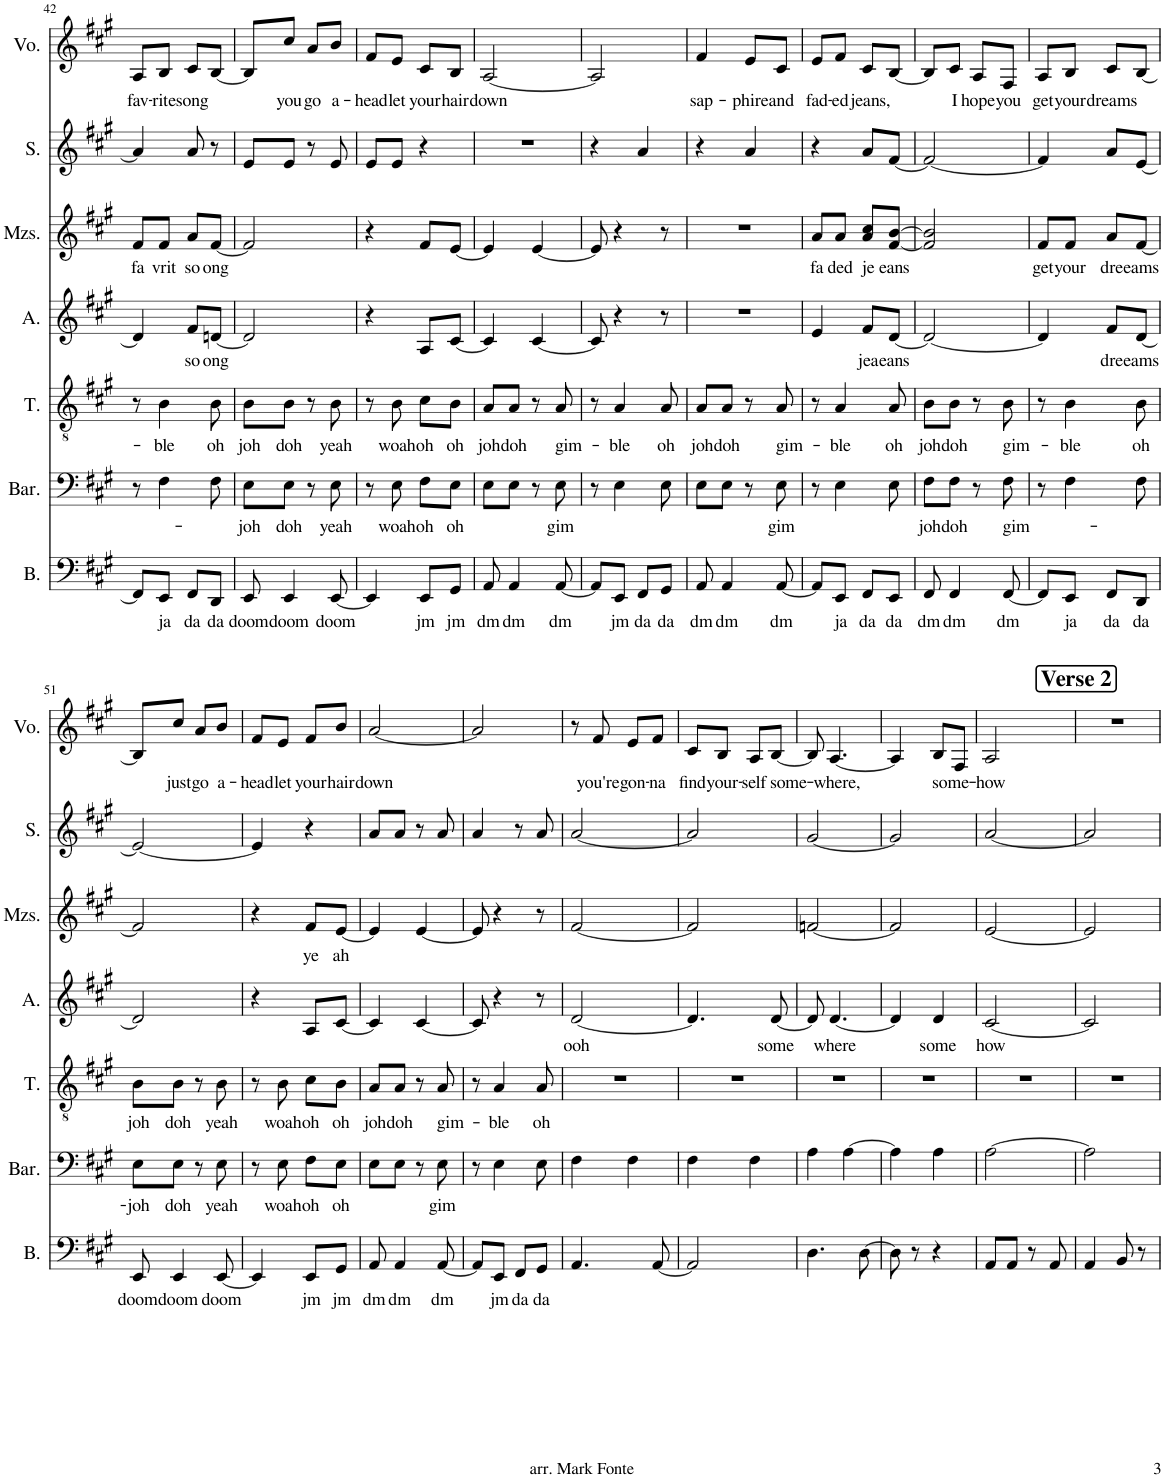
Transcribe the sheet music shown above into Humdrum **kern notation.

**kern	**text	**kern	**text	**kern	**text	**kern	**text	**kern	**text	**kern	**kern	**text
*part7	*part7	*part6	*part6	*part5	*part5	*part4	*part4	*part3	*part3	*part2	*part1	*part1
*staff7	*staff7	*staff6	*staff6	*staff5	*staff5	*staff4	*staff4	*staff3	*staff3	*staff2	*staff1	*staff1
*I"Bass	*	*I"Baritone	*	*I"Tenor	*	*I"Alto	*	*I"Mezzo-soprano	*	*I"Soprano	*I"Voice	*
*I'B.	*	*I'Bar.	*	*I'T.	*	*I'A.	*	*I'Mzs.	*	*I'S.	*I'Vo.	*
!!LO:PB:g=z
*clefF4	*	*clefF4	*	*clefGv2	*	*clefG2	*	*clefG2	*	*clefG2	*clefG2	*
*k[f#c#g#]	*	*k[f#c#g#]	*	*k[f#c#g#]	*	*k[f#c#g#]	*	*k[f#c#g#]	*	*k[f#c#g#]	*k[f#c#g#]	*
*M2/4	*	*M2/4	*	*M2/4	*	*M2/4	*	*M2/4	*	*M2/4	*M2/4	*
=42	=42	=42	=42	=42	=42	=42	=42	=42	=42	=42	=42	=42
!	!	!	!	!	!	!	!	!	!LO:LY:b	!	!	!LO:LY:b
8FF#/L]	.	8r	.	8r	.	4d#/]	.	8f#/L	fa	4a/]	8A/L	fav-
!	!LO:LY:b	!	!	!	!LO:LY:b	!	!	!	!LO:LY:b	!	!	!LO:LY:b
8EE/J	ja	4F#\	.	4B\	-ble	.	.	8f#/J	vrit	.	8B/J	-rite
!	!LO:LY:b	!	!	!	!	!	!LO:LY:b	!	!LO:LY:b	!	!	!LO:LY:b
8FF#/L	da	.	.	.	.	8f#/L	so	8a/L	so	8a/	8c#/L	song
!	!LO:LY:b	!	!	!	!LO:LY:b	!	!LO:LY:b	!	!LO:LY:b	!	!	!
8DD/J	da	8F#\	.	8B\	oh	[8dn/J	ong	[8f#/J	ong	8r	[8B/J	.
=43	=43	=43	=43	=43	=43	=43	=43	=43	=43	=43	=43	=43
!	!LO:LY:b	!	!LO:LY:b	!	!LO:LY:b	!	!	!	!	!	!	!
8EE/	doom	8E\L	joh	8B\L	joh	2d/]	.	2f#/]	.	8e/L	8B/L]	.
!	!LO:LY:b	!	!LO:LY:b	!	!LO:LY:b	!	!	!	!	!	!	!LO:LY:b
4EE/	doom	8E\J	doh	8B\J	doh	.	.	.	.	8e/J	8cc#/J	you
!	!	!	!	!	!	!	!	!	!	!	!	!LO:LY:b
.	.	8r	.	8r	.	.	.	.	.	8r	8a/L	go
!	!LO:LY:b	!	!LO:LY:b	!	!LO:LY:b	!	!	!	!	!	!	!LO:LY:b
[8EE/	doom	8E\	yeah	8B\	yeah	.	.	.	.	8e/	8b/J	a-
=44	=44	=44	=44	=44	=44	=44	=44	=44	=44	=44	=44	=44
!	!	!	!	!	!	!	!	!	!	!	!	!LO:LY:b
4EE/]	.	8r	.	8r	.	4r	.	4r	.	8e/L	8f#/L	-head
!	!	!	!LO:LY:b	!	!LO:LY:b	!	!	!	!	!	!	!LO:LY:b
.	.	8E\	woah	8B\	woah	.	.	.	.	8e/J	8e/J	let
!	!LO:LY:b	!	!LO:LY:b	!	!LO:LY:b	!	!	!	!	!	!	!LO:LY:b
8EE/L	jm	8F#\L	oh	8c#\L	oh	8A/L	.	8f#/L	.	4r	8c#/L	your
!	!LO:LY:b	!	!LO:LY:b	!	!LO:LY:b	!	!	!	!	!	!	!LO:LY:b
8GG#/J	jm	8E\J	oh	8B\J	oh	[8c#/J	.	[8e/J	.	.	8B/J	hair
=45	=45	=45	=45	=45	=45	=45	=45	=45	=45	=45	=45	=45
!	!LO:LY:b	!	!	!	!LO:LY:b	!	!	!	!	!	!	!LO:LY:b
8AA/	dm	8E\L	.	8A/L	joh	4c#/]	.	4e/]	.	2r	[2A/	down
!	!LO:LY:b	!	!	!	!LO:LY:b	!	!	!	!	!	!	!
4AA/	dm	8E\J	.	8A/J	doh	.	.	.	.	.	.	.
.	.	8r	.	8r	.	[4c#/	.	[4e/	.	.	.	.
!	!LO:LY:b	!	!LO:LY:b	!	!LO:LY:b	!	!	!	!	!	!	!
[8AA/	dm	8E\	gim	8A/	gim-	.	.	.	.	.	.	.
=46	=46	=46	=46	=46	=46	=46	=46	=46	=46	=46	=46	=46
8AA/L]	.	8r	.	8r	.	8c#/]	.	8e/]	.	4r	2A/]	.
!	!LO:LY:b	!	!	!	!LO:LY:b	!	!	!	!	!	!	!
8EE/J	jm	4E\	.	4A/	-ble	4r	.	4r	.	.	.	.
!	!LO:LY:b	!	!	!	!	!	!	!	!	!	!	!
8FF#/L	da	.	.	.	.	.	.	.	.	4a/	.	.
!	!LO:LY:b	!	!	!	!LO:LY:b	!	!	!	!	!	!	!
8GG#/J	da	8E\	.	8A/	oh	8r	.	8r	.	.	.	.
=47	=47	=47	=47	=47	=47	=47	=47	=47	=47	=47	=47	=47
!	!LO:LY:b	!	!	!	!LO:LY:b	!	!	!	!	!	!	!LO:LY:b
8AA/	dm	8E\L	.	8A/L	joh	2r	.	2r	.	4r	4f#/	sap-
!	!LO:LY:b	!	!	!	!LO:LY:b	!	!	!	!	!	!	!
4AA/	dm	8E\J	.	8A/J	doh	.	.	.	.	.	.	.
!	!	!	!	!	!	!	!	!	!	!	!	!LO:LY:b
.	.	8r	.	8r	.	.	.	.	.	4a/	8e/L	-phire
!	!LO:LY:b	!	!LO:LY:b	!	!LO:LY:b	!	!	!	!	!	!	!LO:LY:b
[8AA/	dm	8E\	gim	8A/	gim-	.	.	.	.	.	8c#/J	and
=48	=48	=48	=48	=48	=48	=48	=48	=48	=48	=48	=48	=48
!	!	!	!	!	!	!	!	!	!LO:LY:b	!	!	!LO:LY:b
8AA/L]	.	8r	.	8r	.	4e/	.	8a/L	fa	4r	8e/L	fad-
!	!LO:LY:b	!	!	!	!LO:LY:b	!	!	!	!LO:LY:b	!	!	!LO:LY:b
8EE/J	ja	4E\	.	4A/	-ble	.	.	8a/J	ded	.	8f#/J	-ed
!	!LO:LY:b	!	!	!	!	!	!LO:LY:b	!	!LO:LY:b	!	!	!LO:LY:b
8FF#/L	da	.	.	.	.	8f#/L	jea	8a/ 8cc#/L	je	8a/L	8c#/L	jeans,
!	!LO:LY:b	!	!	!	!LO:LY:b	!	!LO:LY:b	!	!LO:LY:b	!	!	!
8EE/J	da	8E\	.	8A/	oh	[8d/J	eans	[8f#/ [8b/J	eans	[8f#/J	[8B/J	.
=49	=49	=49	=49	=49	=49	=49	=49	=49	=49	=49	=49	=49
!	!LO:LY:b	!	!LO:LY:b	!	!LO:LY:b	!	!	!	!	!	!	!
8FF#/	dm	8F#\L	joh	8B\L	joh	2d/_	.	2f#/] 2b/]	.	2f#/_	8B/L]	.
!	!LO:LY:b	!	!LO:LY:b	!	!LO:LY:b	!	!	!	!	!	!	!LO:LY:b
4FF#/	dm	8F#\J	doh	8B\J	doh	.	.	.	.	.	8c#/J	I
!	!	!	!	!	!	!	!	!	!	!	!	!LO:LY:b
.	.	8r	.	8r	.	.	.	.	.	.	8A/L	hope
!	!LO:LY:b	!	!LO:LY:b	!	!LO:LY:b	!	!	!	!	!	!	!LO:LY:b
[8FF#/	dm	8F#\	gim-	8B\	gim-	.	.	.	.	.	8F#/J	you
=50	=50	=50	=50	=50	=50	=50	=50	=50	=50	=50	=50	=50
!	!	!	!	!	!	!	!	!	!LO:LY:b	!	!	!LO:LY:b
8FF#/L]	.	8r	.	8r	.	4d/]	.	8f#/L	get	4f#/]	8A/L	get
!	!LO:LY:b	!	!	!	!LO:LY:b	!	!	!	!LO:LY:b	!	!	!LO:LY:b
8EE/J	ja	4F#\	.	4B\	-ble	.	.	8f#/J	your	.	8B/J	your
!	!LO:LY:b	!	!	!	!	!	!LO:LY:b	!	!LO:LY:b	!	!	!LO:LY:b
8FF#/L	da	.	.	.	.	8f#/L	dre	8a/L	dre	8a/L	8c#/L	dreams
!	!LO:LY:b	!	!	!	!LO:LY:b	!	!LO:LY:b	!	!LO:LY:b	!	!	!
8DD/J	da	8F#\	.	8B\	oh	[8d/J	eams	[8f#/J	eams	[8e/J	[8B/J	.
!!LO:LB:g=z
=51	=51	=51	=51	=51	=51	=51	=51	=51	=51	=51	=51	=51
!	!LO:LY:b	!	!LO:LY:b	!	!LO:LY:b	!	!	!	!	!	!	!
8EE/	doom	8E\L	joh	8B\L	joh	2d/]	.	2f#/]	.	2e/_	8B/L]	.
!	!LO:LY:b	!	!LO:LY:b	!	!LO:LY:b	!	!	!	!	!	!	!LO:LY:b
4EE/	doom	8E\J	doh	8B\J	doh	.	.	.	.	.	8cc#/J	just
!	!	!	!	!	!	!	!	!	!	!	!	!LO:LY:b
.	.	8r	.	8r	.	.	.	.	.	.	8a/L	go
!	!LO:LY:b	!	!LO:LY:b	!	!LO:LY:b	!	!	!	!	!	!	!LO:LY:b
[8EE/	doom	8E\	yeah	8B\	yeah	.	.	.	.	.	8b/J	a-
=52	=52	=52	=52	=52	=52	=52	=52	=52	=52	=52	=52	=52
!	!	!	!	!	!	!	!	!	!	!	!	!LO:LY:b
4EE/]	.	8r	.	8r	.	4r	.	4r	.	4e/]	8f#/L	-head
!	!	!	!LO:LY:b	!	!LO:LY:b	!	!	!	!	!	!	!LO:LY:b
.	.	8E\	woah	8B\	woah	.	.	.	.	.	8e/J	let
!	!LO:LY:b	!	!LO:LY:b	!	!LO:LY:b	!	!	!	!LO:LY:b	!	!	!LO:LY:b
8EE/L	jm	8F#\L	oh	8c#\L	oh	8A/L	.	8f#/L	ye	4r	8f#/L	your
!	!LO:LY:b	!	!LO:LY:b	!	!LO:LY:b	!	!	!	!LO:LY:b	!	!	!LO:LY:b
8GG#/J	jm	8E\J	oh	8B\J	oh	[8c#/J	.	[8e/J	ah	.	8b/J	hair
=53	=53	=53	=53	=53	=53	=53	=53	=53	=53	=53	=53	=53
!	!LO:LY:b	!	!	!	!LO:LY:b	!	!	!	!	!	!	!LO:LY:b
8AA/	dm	8E\L	.	8A/L	joh	4c#/]	.	4e/]	.	8a/L	[2a/	down
!	!LO:LY:b	!	!	!	!LO:LY:b	!	!	!	!	!	!	!
4AA/	dm	8E\J	.	8A/J	doh	.	.	.	.	8a/J	.	.
.	.	8r	.	8r	.	[4c#/	.	[4e/	.	8r	.	.
!	!LO:LY:b	!	!LO:LY:b	!	!LO:LY:b	!	!	!	!	!	!	!
[8AA/	dm	8E\	gim	8A/	gim-	.	.	.	.	8a/	.	.
=54	=54	=54	=54	=54	=54	=54	=54	=54	=54	=54	=54	=54
8AA/L]	.	8r	.	8r	.	8c#/]	.	8e/]	.	4a/	2a/]	.
!	!LO:LY:b	!	!	!	!LO:LY:b	!	!	!	!	!	!	!
8EE/J	jm	4E\	.	4A/	-ble	4r	.	4r	.	.	.	.
!	!LO:LY:b	!	!	!	!	!	!	!	!	!	!	!
8FF#/L	da	.	.	.	.	.	.	.	.	8r	.	.
!	!LO:LY:b	!	!	!	!LO:LY:b	!	!	!	!	!	!	!
8GG#/J	da	8E\	.	8A/	oh	8r	.	8r	.	8a/	.	.
=55	=55	=55	=55	=55	=55	=55	=55	=55	=55	=55	=55	=55
!	!	!	!	!	!	!	!LO:LY:b	!	!	!	!	!
4.AA/	.	4F#\	.	2r	.	[2d/	ooh	[2f#/	.	[2a/	8r	.
!	!	!	!	!	!	!	!	!	!	!	!	!LO:LY:b
.	.	.	.	.	.	.	.	.	.	.	8f#/	you're
!	!	!	!	!	!	!	!	!	!	!	!	!LO:LY:b
.	.	4F#\	.	.	.	.	.	.	.	.	8e/L	gon-
!	!	!	!	!	!	!	!	!	!	!	!	!LO:LY:b
[8AA/	.	.	.	.	.	.	.	.	.	.	8f#/J	-na
=56	=56	=56	=56	=56	=56	=56	=56	=56	=56	=56	=56	=56
!	!	!	!	!	!	!	!	!	!	!	!	!LO:LY:b
2AA/]	.	4F#\	.	2r	.	4.d/]	.	2f#/]	.	2a/]	8c#/L	find
!	!	!	!	!	!	!	!	!	!	!	!	!LO:LY:b
.	.	.	.	.	.	.	.	.	.	.	8B/J	your-
!	!	!	!	!	!	!	!	!	!	!	!	!LO:LY:b
.	.	4F#\	.	.	.	.	.	.	.	.	8A/L	-self
!	!	!	!	!	!	!	!LO:LY:b	!	!	!	!	!LO:LY:b
.	.	.	.	.	.	[8d/	some	.	.	.	[8B/J	some-
=57	=57	=57	=57	=57	=57	=57	=57	=57	=57	=57	=57	=57
4.D\	.	4A\	.	2r	.	8d/]	.	[2fn/	.	[2g#/	8B/]	.
!	!	!	!	!	!	!	!LO:LY:b	!	!	!	!	!LO:LY:b
.	.	.	.	.	.	[4.d/	where	.	.	.	[4.A/	-where,
.	.	[4A\	.	.	.	.	.	.	.	.	.	.
[8D\	.	.	.	.	.	.	.	.	.	.	.	.
=58	=58	=58	=58	=58	=58	=58	=58	=58	=58	=58	=58	=58
8D\]	.	4A\]	.	2r	.	4d/]	.	2f/]	.	2g#/]	4A/]	.
8r	.	.	.	.	.	.	.	.	.	.	.	.
!	!	!	!	!	!	!	!LO:LY:b	!	!	!	!	!LO:LY:b
4r	.	4A\	.	.	.	4d/	some	.	.	.	8B/L	some-
.	.	.	.	.	.	.	.	.	.	.	8F#/J	.
=59	=59	=59	=59	=59	=59	=59	=59	=59	=59	=59	=59	=59
!	!	!	!	!	!	!	!LO:LY:b	!	!	!	!	!LO:LY:b
8AA/L	.	[2A\	.	2r	.	[2c#/	how	[2e/	.	[2a/	2A/	-how
8AA/J	.	.	.	.	.	.	.	.	.	.	.	.
8r	.	.	.	.	.	.	.	.	.	.	.	.
8AA/	.	.	.	.	.	.	.	.	.	.	.	.
!!LO:REH:place=s1:a:B:cj:fs=14:t=Verse 2
=60	=60	=60	=60	=60	=60	=60	=60	=60	=60	=60	=60	=60
4AA/	.	2A\]	.	2r	.	2c#/]	.	2e/]	.	2a/]	2r	.
8BB/	.	.	.	.	.	.	.	.	.	.	.	.
8r	.	.	.	.	.	.	.	.	.	.	.	.
=	=	=	=	=	=	=	=	=	=	=	=	=
*-	*-	*-	*-	*-	*-	*-	*-	*-	*-	*-	*-	*-
